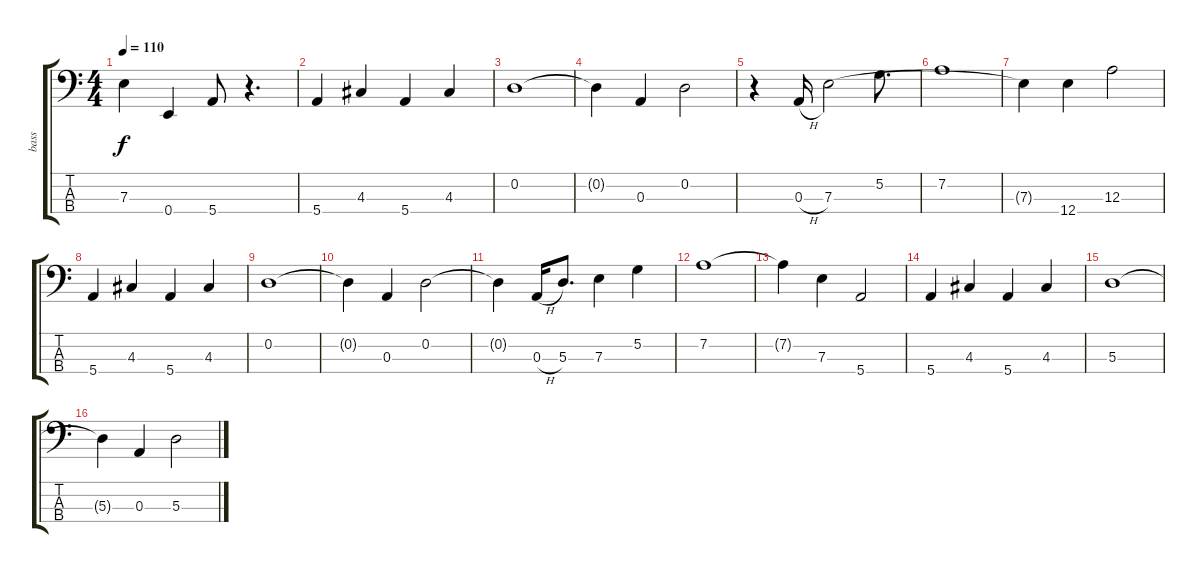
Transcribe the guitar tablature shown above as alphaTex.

\track ("bass" "bass") {instrument electricbassfinger}
\staff {score tabs}
\tuning (G2 D2 A1 E1) {hide}
\ts (4 4)
\tempo 110
\clef f4
\ks c
7.3.4{dy f} 0.4.4 5.4.8 r.4{d} |
5.4.4 4.3.4 5.4.4 4.3.4 |
0.2.1 |
0.2{t}.4 0.3.4 0.2.2 |
r.4 0.3{h}.16 7.3.2 5.2.8{d} |
7.2.1 |
7.3{t}.4 12.4.4 12.3.2 |
5.4.4 4.3.4 5.4.4 4.3.4 |
0.2.1 |
0.2{t}.4 0.3.4 0.2.2 |
0.2{t}.4 0.3{h}.16 5.3.8{d} 7.3.4 5.2.4 |
7.2.1 |
7.2{t}.4 7.3.4 5.4.2 |
5.4.4 4.3.4 5.4.4 4.3.4 |
5.3.1 |
5.3{t}.4 0.3.4 5.3.2
